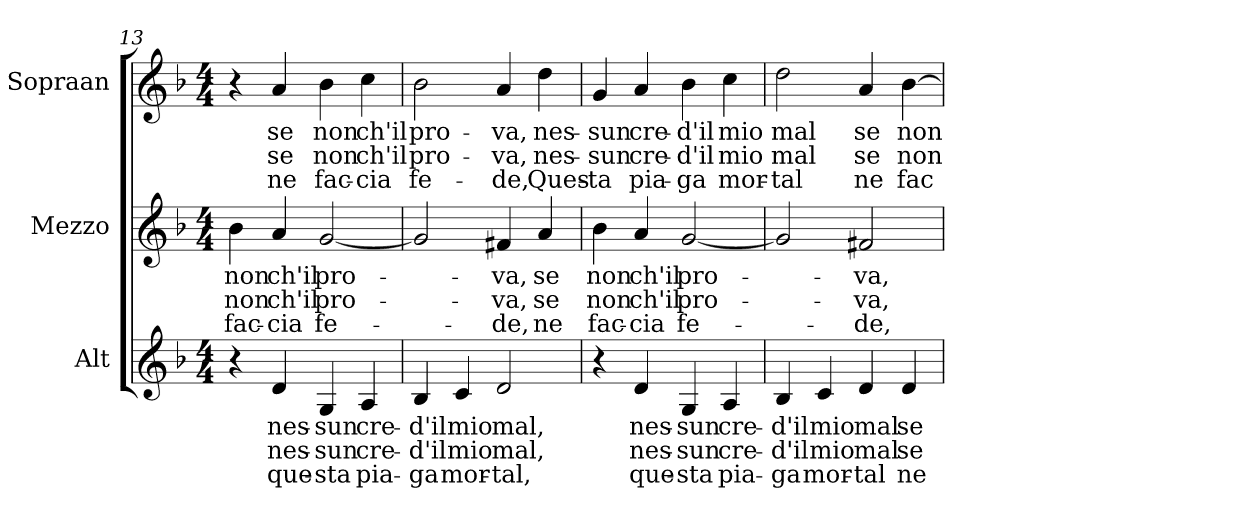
**kern	**text	**text	**text	**kern	**text	**text	**text	**kern	**text	**text	**text
*part3	*part3	*part3	*part3	*part2	*part2	*part2	*part2	*part1	*part1	*part1	*part1
*staff3	*staff3	*staff3	*staff3	*staff2	*staff2	*staff2	*staff2	*staff1	*staff1	*staff1	*staff1
*I"Alt	*	*	*	*I"Mezzo	*	*	*	*I"Sopraan	*	*	*
*clefG2	*	*	*	*clefG2	*	*	*	*clefG2	*	*	*
*k[b-]	*	*	*	*k[b-]	*	*	*	*k[b-]	*	*	*
*F:	*	*	*	*F:	*	*	*	*F:	*	*	*
*M4/4	*	*	*	*M4/4	*	*	*	*M4/4	*	*	*
=13	=13	=13	=13	=13	=13	=13	=13	=13	=13	=13	=13
!	!	!	!	!	!LO:LY:b:color=#000000	!LO:LY:b:color=#000000	!LO:LY:b:color=#000000	!	!	!	!
4r	.	.	.	4b-i\	non	non	fac-	4r	.	.	.
!	!LO:LY:b:color=#000000	!LO:LY:b:color=#000000	!LO:LY:b:color=#000000	!	!	!	!	!	!	!	!
!	!	!	!	!	!LO:LY:b:color=#000000	!LO:LY:b:color=#000000	!LO:LY:b:color=#000000	!	!	!	!
!	!	!	!	!	!	!	!	!	!LO:LY:b:color=#000000	!LO:LY:b:color=#000000	!LO:LY:b:color=#000000
4di/	nes-	nes-	que-	4ai/	ch'il	ch'il	-cia	4ai/	se	se	ne
!	!LO:LY:b:color=#000000	!LO:LY:b:color=#000000	!LO:LY:b:color=#000000	!	!	!	!	!	!	!	!
!	!	!	!	!	!LO:LY:b:color=#000000	!LO:LY:b:color=#000000	!LO:LY:b:color=#000000	!	!	!	!
!	!	!	!	!	!	!	!	!	!LO:LY:b:color=#000000	!LO:LY:b:color=#000000	!LO:LY:b:color=#000000
4Gi/	-sun	-sun	-sta	[2gi/	pro-	pro-	fe-	4b-i\	non	non	fac-
!	!LO:LY:b:color=#000000	!LO:LY:b:color=#000000	!LO:LY:b:color=#000000	!	!	!	!	!	!	!	!
!	!	!	!	!	!	!	!	!	!LO:LY:b:color=#000000	!LO:LY:b:color=#000000	!LO:LY:b:color=#000000
4Ai/	cre-	cre-	pia-	.	.	.	.	4cci\	ch'il	ch'il	-cia
!!LO:PB:g=z
=14	=14	=14	=14	=14	=14	=14	=14	=14	=14	=14	=14
!	!LO:LY:b:color=#000000	!LO:LY:b:color=#000000	!LO:LY:b:color=#000000	!	!	!	!	!	!	!	!
!	!	!	!	!	!	!	!	!	!LO:LY:b:color=#000000	!LO:LY:b:color=#000000	!LO:LY:b:color=#000000
4B-i/	-d'il	-d'il	-ga	2gi/]	.	.	.	2b-i\	pro-	pro-	fe-
!	!LO:LY:b:color=#000000	!LO:LY:b:color=#000000	!LO:LY:b:color=#000000	!	!	!	!	!	!	!	!
4ci/	mio	mio	mor-	.	.	.	.	.	.	.	.
!	!LO:LY:b:color=#000000	!LO:LY:b:color=#000000	!LO:LY:b:color=#000000	!	!	!	!	!	!	!	!
!	!	!	!	!	!LO:LY:b:color=#000000	!LO:LY:b:color=#000000	!LO:LY:b:color=#000000	!	!	!	!
!	!	!	!	!	!	!	!	!	!LO:LY:b:color=#000000	!LO:LY:b:color=#000000	!LO:LY:b:color=#000000
2di/	mal,	mal,	-tal,	4f#Xi/	-va,	-va,	-de,	4ai/	-va,	-va,	-de,
!	!	!	!	!	!LO:LY:b:color=#000000	!LO:LY:b:color=#000000	!LO:LY:b:color=#000000	!	!	!	!
!	!	!	!	!	!	!	!	!	!LO:LY:b:color=#000000	!LO:LY:b:color=#000000	!LO:LY:b:color=#000000
.	.	.	.	4ai/	se	se	ne	4ddi\	nes-	nes-	Ques-
=15	=15	=15	=15	=15	=15	=15	=15	=15	=15	=15	=15
!	!	!	!	!	!LO:LY:b:color=#000000	!LO:LY:b:color=#000000	!LO:LY:b:color=#000000	!	!	!	!
!	!	!	!	!	!	!	!	!	!LO:LY:b:color=#000000	!LO:LY:b:color=#000000	!LO:LY:b:color=#000000
4r	.	.	.	4b-i\	non	non	fac-	4gi/	-sun	-sun	-ta
!	!LO:LY:b:color=#000000	!LO:LY:b:color=#000000	!LO:LY:b:color=#000000	!	!	!	!	!	!	!	!
!	!	!	!	!	!LO:LY:b:color=#000000	!LO:LY:b:color=#000000	!LO:LY:b:color=#000000	!	!	!	!
!	!	!	!	!	!	!	!	!	!LO:LY:b:color=#000000	!LO:LY:b:color=#000000	!LO:LY:b:color=#000000
4di/	nes-	nes-	que-	4ai/	ch'il	ch'il	-cia	4ai/	cre-	cre-	pia-
!	!LO:LY:b:color=#000000	!LO:LY:b:color=#000000	!LO:LY:b:color=#000000	!	!	!	!	!	!	!	!
!	!	!	!	!	!LO:LY:b:color=#000000	!LO:LY:b:color=#000000	!LO:LY:b:color=#000000	!	!	!	!
!	!	!	!	!	!	!	!	!	!LO:LY:b:color=#000000	!LO:LY:b:color=#000000	!LO:LY:b:color=#000000
4Gi/	-sun	-sun	-sta	[2gi/	pro-	pro-	fe-	4b-i\	-d'il	-d'il	-ga
!	!LO:LY:b:color=#000000	!LO:LY:b:color=#000000	!LO:LY:b:color=#000000	!	!	!	!	!	!	!	!
!	!	!	!	!	!	!	!	!	!LO:LY:b:color=#000000	!LO:LY:b:color=#000000	!LO:LY:b:color=#000000
4Ai/	cre-	cre-	pia-	.	.	.	.	4cci\	mio	mio	mor-
=16	=16	=16	=16	=16	=16	=16	=16	=16	=16	=16	=16
!	!LO:LY:b:color=#000000	!LO:LY:b:color=#000000	!LO:LY:b:color=#000000	!	!	!	!	!	!	!	!
!	!	!	!	!	!	!	!	!	!LO:LY:b:color=#000000	!LO:LY:b:color=#000000	!LO:LY:b:color=#000000
4B-i/	-d'il	-d'il	-ga	2gi/]	.	.	.	2ddi\	mal	mal	-tal
!	!LO:LY:b:color=#000000	!LO:LY:b:color=#000000	!LO:LY:b:color=#000000	!	!	!	!	!	!	!	!
4ci/	mio	mio	mor-	.	.	.	.	.	.	.	.
!	!LO:LY:b:color=#000000	!LO:LY:b:color=#000000	!LO:LY:b:color=#000000	!	!	!	!	!	!	!	!
!	!	!	!	!	!LO:LY:b:color=#000000	!LO:LY:b:color=#000000	!LO:LY:b:color=#000000	!	!	!	!
!	!	!	!	!	!	!	!	!	!LO:LY:b:color=#000000	!LO:LY:b:color=#000000	!LO:LY:b:color=#000000
4di/	mal	mal	-tal	2f#Xi/	-va,	-va,	-de,	4ai/	se	se	ne
!	!LO:LY:b:color=#000000	!LO:LY:b:color=#000000	!LO:LY:b:color=#000000	!	!	!	!	!	!	!	!
!	!	!	!	!	!	!	!	!	!LO:LY:b:color=#000000	!LO:LY:b:color=#000000	!LO:LY:b:color=#000000
4di/	se	se	ne	.	.	.	.	[4b-i\	non	non	fac-
=	=	=	=	=	=	=	=	=	=	=	=
*-	*-	*-	*-	*-	*-	*-	*-	*-	*-	*-	*-
